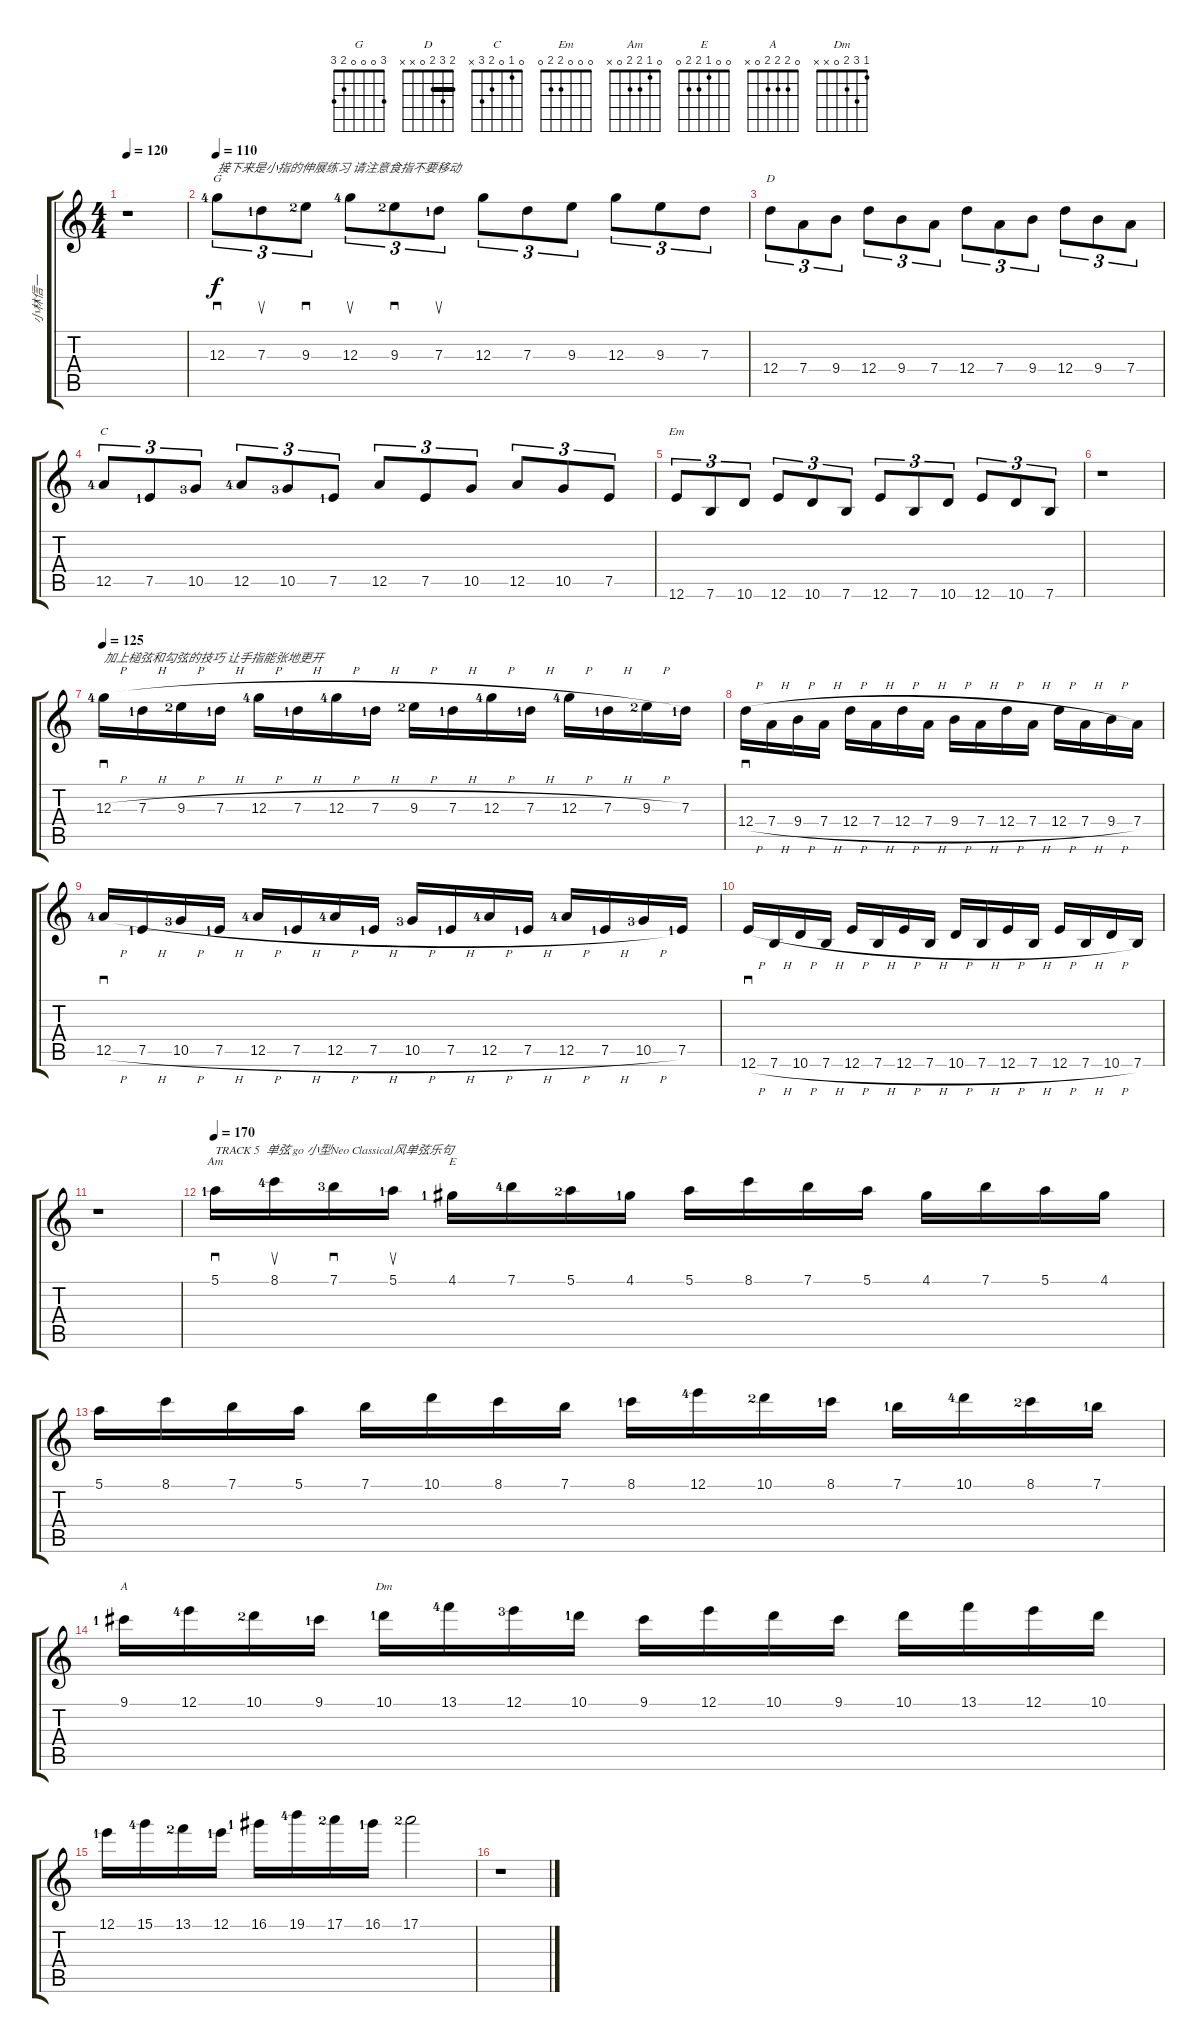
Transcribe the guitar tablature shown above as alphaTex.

\track ("小林信一" "小林信一") {instrument overdrivenguitar}
\staff {score tabs}
\tuning (E4 B3 G3 D3 A2 E2) {hide}
\chord ("G" 3 0 0 0 2 3)
\chord ("D" 2 3 2 0 x x) {barre 2}
\chord ("C" 0 1 0 2 3 x)
\chord ("Em" 0 0 0 2 2 0)
\chord ("Am" 0 1 2 2 0 x)
\chord ("E" 0 0 1 2 2 0)
\chord ("A" 0 2 2 2 0 x)
\chord ("Dm" 1 3 2 0 x x)
\ts (4 4)
\tempo 120
\clef g2
\ks c
r.1{dy f} |
\tempo 110
12.3{lf 5}.8{sd tu (3 2) ch "G" txt "接下来是小指的伸展练习 请注意食指不要移动"} 7.3{lf 2}.8{su tu (3 2)} 9.3{lf 3}.8{sd tu (3 2)} 12.3{lf 5}.8{su tu (3 2)} 9.3{lf 3}.8{sd tu (3 2)} 7.3{lf 2}.8{su tu (3 2)} 12.3.8{tu (3 2)} 7.3.8{tu (3 2)} 9.3.8{tu (3 2)} 12.3.8{tu (3 2)} 9.3.8{tu (3 2)} 7.3.8{tu (3 2)} |
12.4.8{tu (3 2) ch "D"} 7.4.8{tu (3 2)} 9.4.8{tu (3 2)} 12.4.8{tu (3 2)} 9.4.8{tu (3 2)} 7.4.8{tu (3 2)} 12.4.8{tu (3 2)} 7.4.8{tu (3 2)} 9.4.8{tu (3 2)} 12.4.8{tu (3 2)} 9.4.8{tu (3 2)} 7.4.8{tu (3 2)} |
12.5{lf 5}.8{tu (3 2) ch "C"} 7.5{lf 2}.8{tu (3 2)} 10.5{lf 4}.8{tu (3 2)} 12.5{lf 5}.8{tu (3 2)} 10.5{lf 4}.8{tu (3 2)} 7.5{lf 2}.8{tu (3 2)} 12.5.8{tu (3 2)} 7.5.8{tu (3 2)} 10.5.8{tu (3 2)} 12.5.8{tu (3 2)} 10.5.8{tu (3 2)} 7.5.8{tu (3 2)} |
12.6.8{tu (3 2) ch "Em"} 7.6.8{tu (3 2)} 10.6.8{tu (3 2)} 12.6.8{tu (3 2)} 10.6.8{tu (3 2)} 7.6.8{tu (3 2)} 12.6.8{tu (3 2)} 7.6.8{tu (3 2)} 10.6.8{tu (3 2)} 12.6.8{tu (3 2)} 10.6.8{tu (3 2)} 7.6.8{tu (3 2)} |
r.1 |
\tempo 125
12.3{h lf 5}.16{sd txt "加上槌弦和勾弦的技巧 让手指能张地更开"} 7.3{h lf 2}.16 9.3{h lf 3}.16 7.3{h lf 2}.16 12.3{h lf 5}.16 7.3{h lf 2}.16 12.3{h lf 5}.16 7.3{h lf 2}.16 9.3{h lf 3}.16 7.3{h lf 2}.16 12.3{h lf 5}.16 7.3{h lf 2}.16 12.3{h lf 5}.16 7.3{h lf 2}.16 9.3{h lf 3}.16 7.3{lf 2}.16 |
12.4{h}.16{sd} 7.4{h}.16 9.4{h}.16 7.4{h}.16 12.4{h}.16 7.4{h}.16 12.4{h}.16 7.4{h}.16 9.4{h}.16 7.4{h}.16 12.4{h}.16 7.4{h}.16 12.4{h}.16 7.4{h}.16 9.4{h}.16 7.4.16 |
12.5{h lf 5}.16{sd} 7.5{h lf 2}.16 10.5{h lf 4}.16 7.5{h lf 2}.16 12.5{h lf 5}.16 7.5{h lf 2}.16 12.5{h lf 5}.16 7.5{h lf 2}.16 10.5{h lf 4}.16 7.5{h lf 2}.16 12.5{h lf 5}.16 7.5{h lf 2}.16 12.5{h lf 5}.16 7.5{h lf 2}.16 10.5{h lf 4}.16 7.5{lf 2}.16 |
12.6{h}.16{sd} 7.6{h}.16 10.6{h}.16 7.6{h}.16 12.6{h}.16 7.6{h}.16 12.6{h}.16 7.6{h}.16 10.6{h}.16 7.6{h}.16 12.6{h}.16 7.6{h}.16 12.6{h}.16 7.6{h}.16 10.6{h}.16 7.6.16 |
r.1 |
\tempo 170
5.1{lf 2}.16{sd ch "Am" txt "TRACK 5  单弦 go 小型Neo Classical风单弦乐句"} 8.1{lf 5}.16{su} 7.1{lf 4}.16{sd} 5.1{lf 2}.16{su} 4.1{lf 2}.16{ch "E"} 7.1{lf 5}.16 5.1{lf 3}.16 4.1{lf 2}.16 5.1.16 8.1.16 7.1.16 5.1.16 4.1.16 7.1.16 5.1.16 4.1.16 |
5.1.16 8.1.16 7.1.16 5.1.16 7.1.16 10.1.16 8.1.16 7.1.16 8.1{lf 2}.16 12.1{lf 5}.16 10.1{lf 3}.16 8.1{lf 2}.16 7.1{lf 2}.16 10.1{lf 5}.16 8.1{lf 3}.16 7.1{lf 2}.16 |
9.1{lf 2}.16{ch "A"} 12.1{lf 5}.16 10.1{lf 3}.16 9.1{lf 2}.16 10.1{lf 2}.16{ch "Dm"} 13.1{lf 5}.16 12.1{lf 4}.16 10.1{lf 2}.16 9.1.16 12.1.16 10.1.16 9.1.16 10.1.16 13.1.16 12.1.16 10.1.16 |
12.1{lf 2}.16 15.1{lf 5}.16 13.1{lf 3}.16 12.1{lf 2}.16 16.1{lf 2}.16 19.1{lf 5}.16 17.1{lf 3}.16 16.1{lf 2}.16 17.1{lf 3}.2 |
r.1
